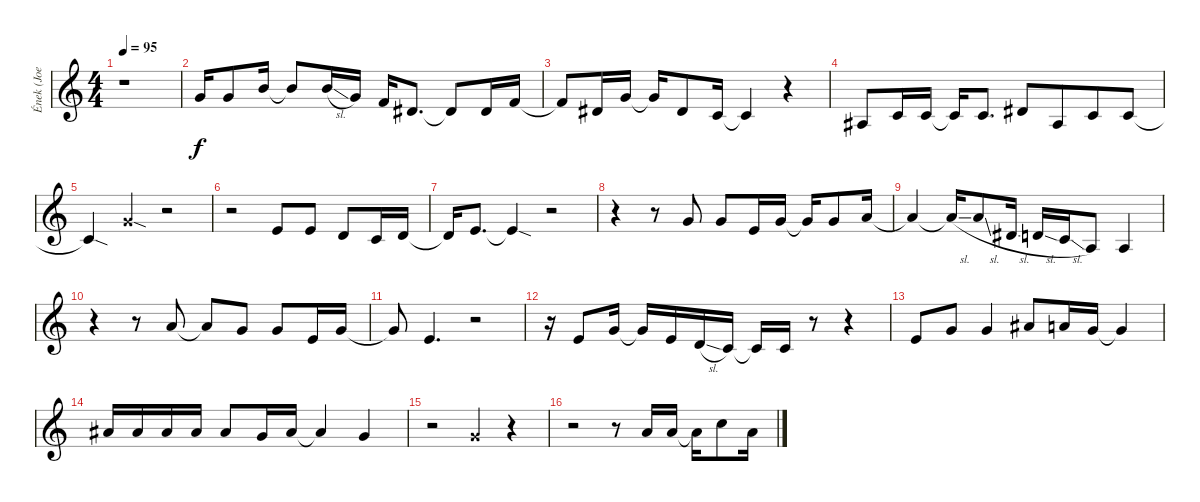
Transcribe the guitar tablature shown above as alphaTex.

\track ("Ének (Joe Lynn Turner)" "Ének (Joe ") {instrument lead2sawtooth}
\staff {score}
\tuning (E4 B3 G3 D3 A2 E2) {hide}
\ts (4 4)
\tempo 95
\clef g2
\ks c
r.1{dy f} |
3.1.16 3.1.8 7.1.16 7.1{t}.8 7.1{sl}.16 3.1.16 1.1.16 4.2.8{d} 4.2{t}.8 4.2.16 1.1.16 |
1.1{t}.8 4.2.16 3.1.16 3.1{t}.16 4.2.8 1.2.16 1.2{t}.4 r.4 |
3.3.8 1.2.16 1.2.16 1.2{t}.16 1.2.8{d} 4.2.8 3.3.8{beam merge} 1.2.8 1.2.8 |
1.2{sod t}.4 3.1{sod x}.4 r.2 |
r.2 0.1.8 0.1.8 3.2.8 1.2.16 3.2.16 |
3.2{t}.16 0.1.8{d} 0.1{sod t}.4 r.2 |
r.4 r.8 3.1.8 3.1.8 0.1.16 3.1.16 3.1{t}.16 3.1.8 14.3.16 |
14.3{t}.4 14.3{sl t}.16 14.3{sl}.8 8.3{sl}.16 7.3{sl}.16 5.3{sl}.16 2.3.8 2.3.4 |
r.4 r.8 5.1.8 5.1{t}.8 3.1.8 3.1.8 0.1.16 3.1.16 |
3.1{t}.8 0.1.4{d} r.2 |
r.16 0.1.8 3.1.16 3.1{t}.16 0.1.16 3.2{sl}.16 1.2.16 1.2{t}.16 1.2.16 r.8 r.4 |
0.1.8 3.1.8 3.1.4 6.1.8 5.1.16 3.1.16 3.1{t}.4 |
6.1.16 6.1.16 6.1.16 6.1.16 6.1.8 3.1.16 6.1.16 6.1{t}.4 3.1.4 |
r.2 3.1{x}.4 r.4 |
r.2 r.8 5.1.16 5.1.16 5.1{t}.16 8.1.8 5.1.16
